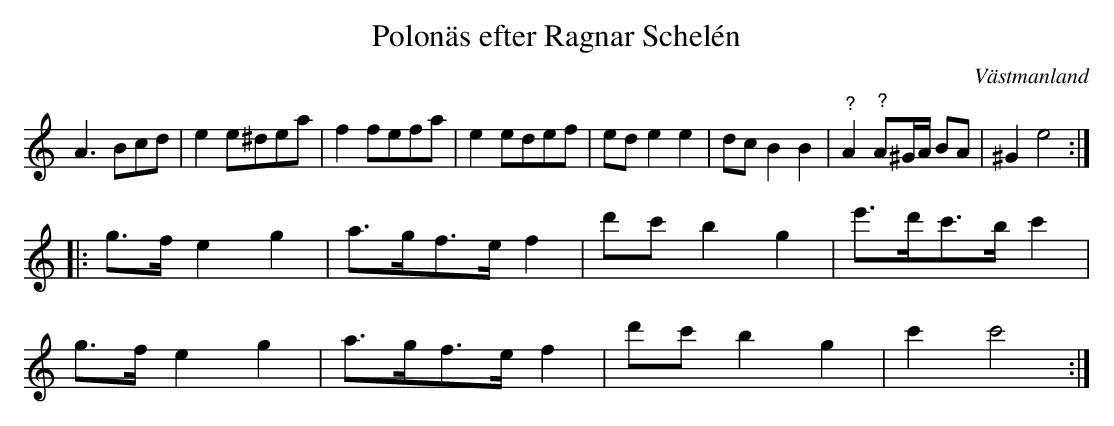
X:1
T:Polonäs efter Ragnar Schelén
O:Västmanland
L:1/8
K:Am
A3 Bcd | e2 e^dea | f2 fefa | e2 edef | ed e2 e2 | dc B2 B2 | "^?"A2 "^?"A^G/A/ BA | ^G2 e4 ::
g>f e2 g2 | a>gf>e f2 | d'c' b2 g2 | e'>d'c'>b c'2 |
g>f e2 g2 | a>gf>e f2 | d'c' b2 g2 | c'2 c'4 :|
